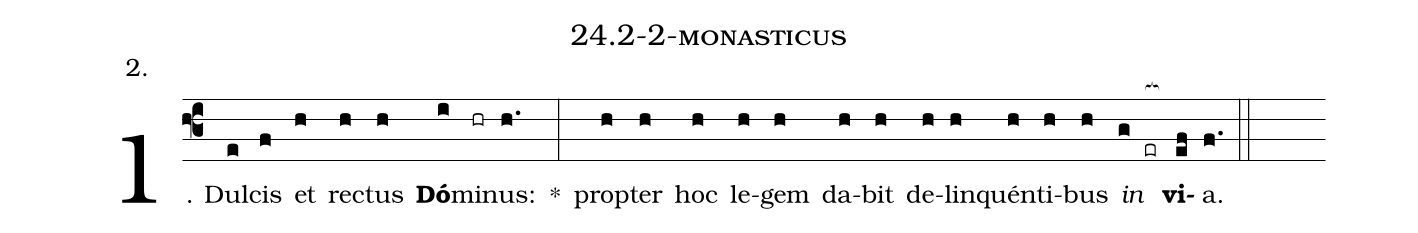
name: 24.2-2-monasticus;
annotation: 2.;
%%
(f3)1. Dul(e)cis(f) et(h) rec(h)tus(h) <b>Dó</b>(i)mi(hr)nus:(h.) *(:) prop(h)ter(h) hoc(h) le(h)gem(h) da(h)bit(h) de(h)lin(h)quén(h)ti(h)bus(h) <i>in</i>(g er[ocb:1{]) <b>vi</b>(ef[ocb:0}])a.(f.) (::)


%E(h) u(h) o(h) u(g) a(ef) e.(f.) (::)
